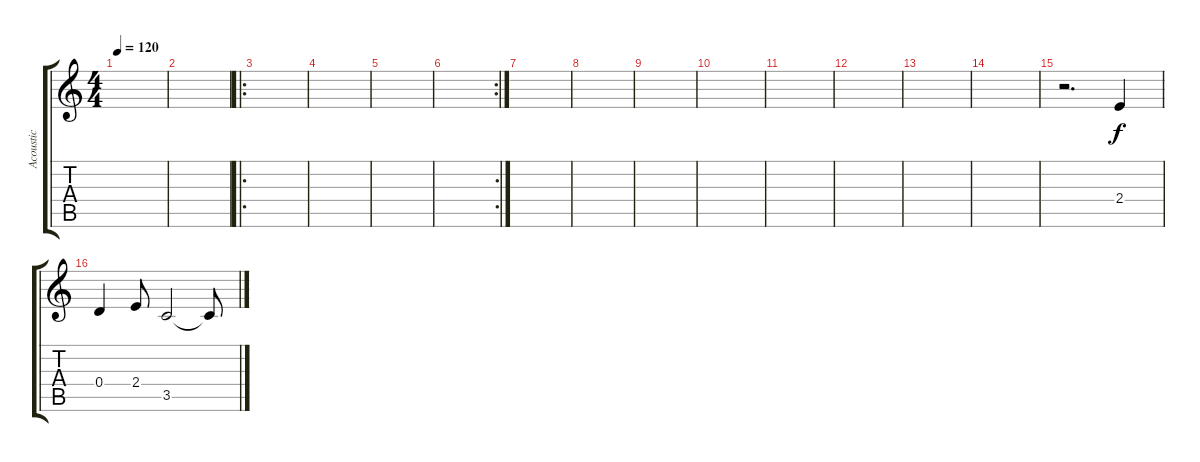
\track ("Acoustic" "Acoustic") {instrument acousticguitarsteel}
\staff {score tabs}
\tuning (E4 B3 G3 D3 A2 E2) {hide}
\ts (4 4)
\tempo 120
\clef g2
\ks c
|
|
\ro
|
|
|
\rc 2
|
|
|
|
|
|
|
|
|
r.2{d volume 13 instrument distortionguitar} 2.4.4 |
0.4.4 2.4.8 3.5.2 3.5{t}.8
